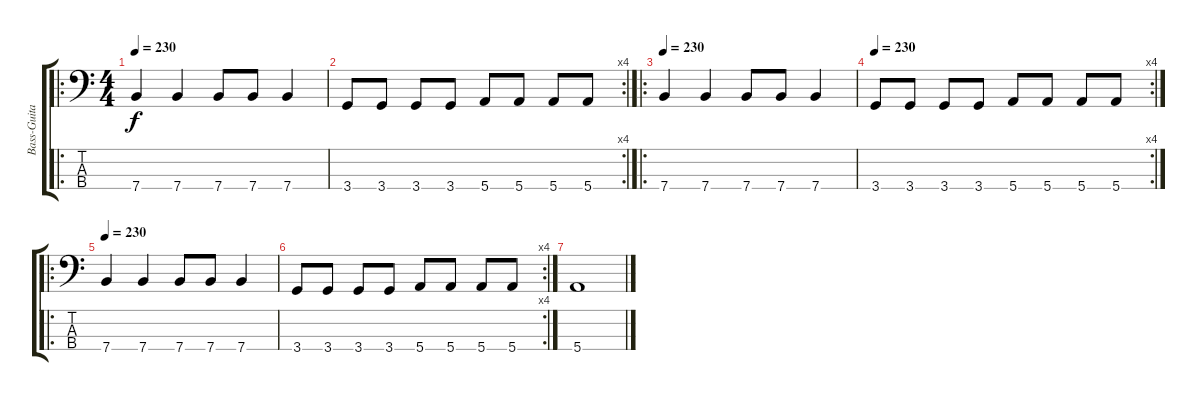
\track ("Bass-Guitar" "Bass-Guita") {instrument acousticguitarnylon}
\staff {score tabs}
\tuning (G2 D2 A1 E1) {hide}
\ro
\ts (4 4)
\tempo 230
\clef f4
\ks c
7.4.4{dy f} 7.4.4 7.4.8 7.4.8 7.4.4 |
\rc 4
3.4.8 3.4.8 3.4.8 3.4.8 5.4.8 5.4.8 5.4.8 5.4.8 |
\ro
\tempo 230
7.4.4 7.4.4 7.4.8 7.4.8 7.4.4 |
\rc 4
\tempo 230
3.4.8 3.4.8 3.4.8 3.4.8 5.4.8 5.4.8 5.4.8 5.4.8 |
\ro
\tempo 230
7.4.4 7.4.4 7.4.8 7.4.8 7.4.4 |
\rc 4
3.4.8 3.4.8 3.4.8 3.4.8 5.4.8 5.4.8 5.4.8 5.4.8 |
5.4.1
